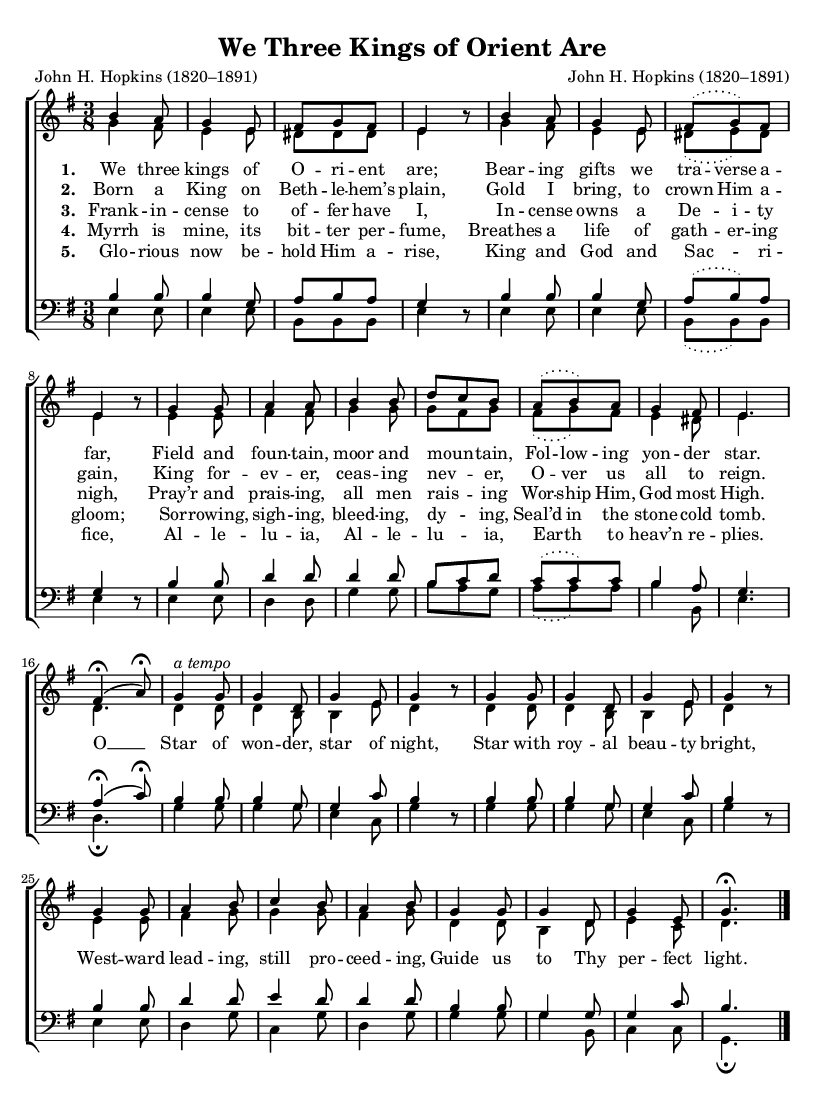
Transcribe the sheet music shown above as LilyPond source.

\version "2.14.2"
\include "header.ly"

\header {
  title = "We Three Kings of Orient Are"
  composer = "John H. Hopkins (1820–1891)"
  poet = "John H. Hopkins (1820–1891)"
}

global = {
  \key g \major
  \time 3/8
}

sopMusic = \relative c' {
  b'4 a8 g4 e8 |
  fis8 g fis |

  e4 b'8\rest |
  b4 a8 g4 e8 |
  \slurDotted fis8( g) fis |
  e4 b'8\rest |
  g4 g8 |

  a4 a8 |
  b4 b8 |
  \slurSolid d c b |
  \slurDotted a8( b) a |
  g4 fis8 |
  e4. | \break

  \slurSolid << {fis4\fermata( a8\fermata)} {s8 s32 s16. s8}>> |
  g4^\markup\italic"a tempo" g8 | g4 d8 g4 e8 | g4 b8\rest |
  g4 g8 | g4 d8 g4 e8 | g4 b8\rest |
  g4 g8 a4 b8 | c4 b8 a4 b8 |
  g4 g8 g4 d8 g4 e8 g4.\fermata \bar "|."
}
sopWords = \lyricmode {

}

altoMusic = \relative c'' {
  g4 fis8 e4 e8 dis8 dis dis |

  \slurDotted e4 s8 | g4 fis8 e4 e8 | dis8( e) dis |
  e4 s8 | e4 e8 |

  fis4 fis8 | g4 g8 |
  \slurSolid g fis g |
  \slurDotted fis8( g) fis |
  e4 dis8 |
  e4. |

  d4. | d4 d8 d4 b8 b4 e8 d4 s8 |
  d4 d8 d4 b8 b4 e8 d4 s8 |

  e4 e8 fis4 g8 g4 g8 fis4 g8 d4 d8 b4 d8 |
  e4 c8 | d4. \bar "|."
}
altoWords = {
  \lyricmode {
    \set ignoreMelismata = ##t
    \set stanza = #"1. "
    We three kings of O -- ri -- ent are;
    Bear -- ing gifts we tra -- verse a -- far,
    Field and foun -- tain, moor and moun -- _ tain,
    Fol -- low -- ing yon -- der star.

    O __ _
  }
  \lyricmode {
    Star of won -- der, star of night,
    Star with roy -- al beau -- ty bright,
    West -- ward lead -- ing, still pro -- ceed -- ing,
    Guide us to Thy per -- fect light.
  }
}
altoWordsII = \lyricmode {
  \set ignoreMelismata = ##t
  \set stanza = #"2. "
  Born a King on Beth -- le -- hem’s plain,
  Gold I bring, to crown Him a -- gain,
  King for -- ev -- er, ceas -- ing nev -- _ er,
  O -- ver us all to reign.
}
altoWordsIII = {
  \lyricmode {
    \set ignoreMelismata = ##t
    \set stanza = #"3. "
    Frank -- in -- cense to of -- fer have I,
    In -- cense owns a De -- i -- ty nigh,
    Pray’r and prais -- ing, all men rais -- _ ing
    Wor -- ship Him, God most High.
  }
}
altoWordsIV = \lyricmode {
  \set ignoreMelismata = ##t
  \set stanza = #"4. "
  Myrrh is mine, its bit -- ter per -- fume,
  Breathes a life of gath -- er -- ing gloom;
  Sor -- rowing, sigh -- ing, bleed -- ing, dy -- _ ing,
  Seal’d in the stone -- cold tomb.
}
altoWordsV = \lyricmode {
  \set ignoreMelismata = ##t
  \set stanza = #"5. "
  Glo -- rious now be -- hold Him a -- rise,
  King and God and Sac -- _ ri -- fice,
  Al -- le -- lu -- ia, Al -- le -- lu -- _ ia,
  Earth _ to heav’n re -- plies.
}

tenorMusic = \relative c' {
  b4 b8 | b4 g8 | a8 b a |

  \slurDotted g4 s8 | b4 b8 | b4 g8 | a8( b) a |
  g4 s8 | b4 b8 |

  d4 d8 | d4 d8 | \slurSolid b8 c d |
  \slurDotted c8( c) c |
  b4 a8 | g4. |

  \slurSolid
  << a4\fermata( {s8 s32 s16.}>> c8\fermata) |
  b4 b8 b4 g8 g4 c8 b4 s8 |
  b4 b8 b4 g8 g4 c8 b4 s8 |

  b4 b8 d4 d8 e4 d8 | d4 d8 b4 b8 g4 g8 g4 c8 b4. \bar "|."
}
tenorWords = \lyricmode {

}

bassMusic = \relative c {
  e4 e8 e4 e8 | b b b |

  \slurDotted e4 d8\rest | e4 e8 e4 e8 | b( b) b |
  e4 d8\rest | e4 e8 |

  d4 d8 | g4 g8 |
  \slurSolid b8 a g |
  \slurDotted a( a) a |
  b4 b,8 | e4. |

  d4.\fermata | g4 g8 g4 g8 e4 c8 g'4 d8\rest |
  g4 g8 g4 g8 e4 c8 g'4 d8\rest |

  e4 e8 d4 g8 | c,4 g'8 | d4 g8 | g4 g8 | g4 b,8 |
  c4 c8 g4.\fermata \bar "|."
}
bassWords = \lyricmode {

}

\score {
  <<
   \new ChoirStaff <<
    \new Staff = women <<
      \new Voice = "sopranos" { \voiceOne << \global \sopMusic >> }
      \new Voice = "altos" { \voiceTwo << \global \altoMusic >> }
    >>
    \new Lyrics \with { alignAboveContext = #"women" } \lyricsto "sopranos" \sopWords
    \new Lyrics = "altosV"  \with { alignBelowContext = #"women" } \lyricsto "sopranos" \altoWordsV
    \new Lyrics = "altosIV"  \with { alignBelowContext = #"women" } \lyricsto "sopranos" \altoWordsIV
    \new Lyrics = "altosIII"  \with { alignBelowContext = #"women" } \lyricsto "sopranos" \altoWordsIII
    \new Lyrics = "altosII"  \with { alignBelowContext = #"women" } \lyricsto "sopranos" \altoWordsII
    \new Lyrics = "altos"  \with { alignBelowContext = #"women" } \lyricsto "sopranos" \altoWords
   \new Staff = men <<
      \clef bass
      \new Voice = "tenors" { \voiceOne << \global \tenorMusic >> }
      \new Voice = "basses" { \voiceTwo << \global \bassMusic >> }
    >>
    \new Lyrics \with { alignAboveContext = #"men"  } \lyricsto "tenors" \tenorWords
    \new Lyrics \with { alignBelowContext = #"men"  } \lyricsto "basses" \bassWords
  >>
  >>
}
